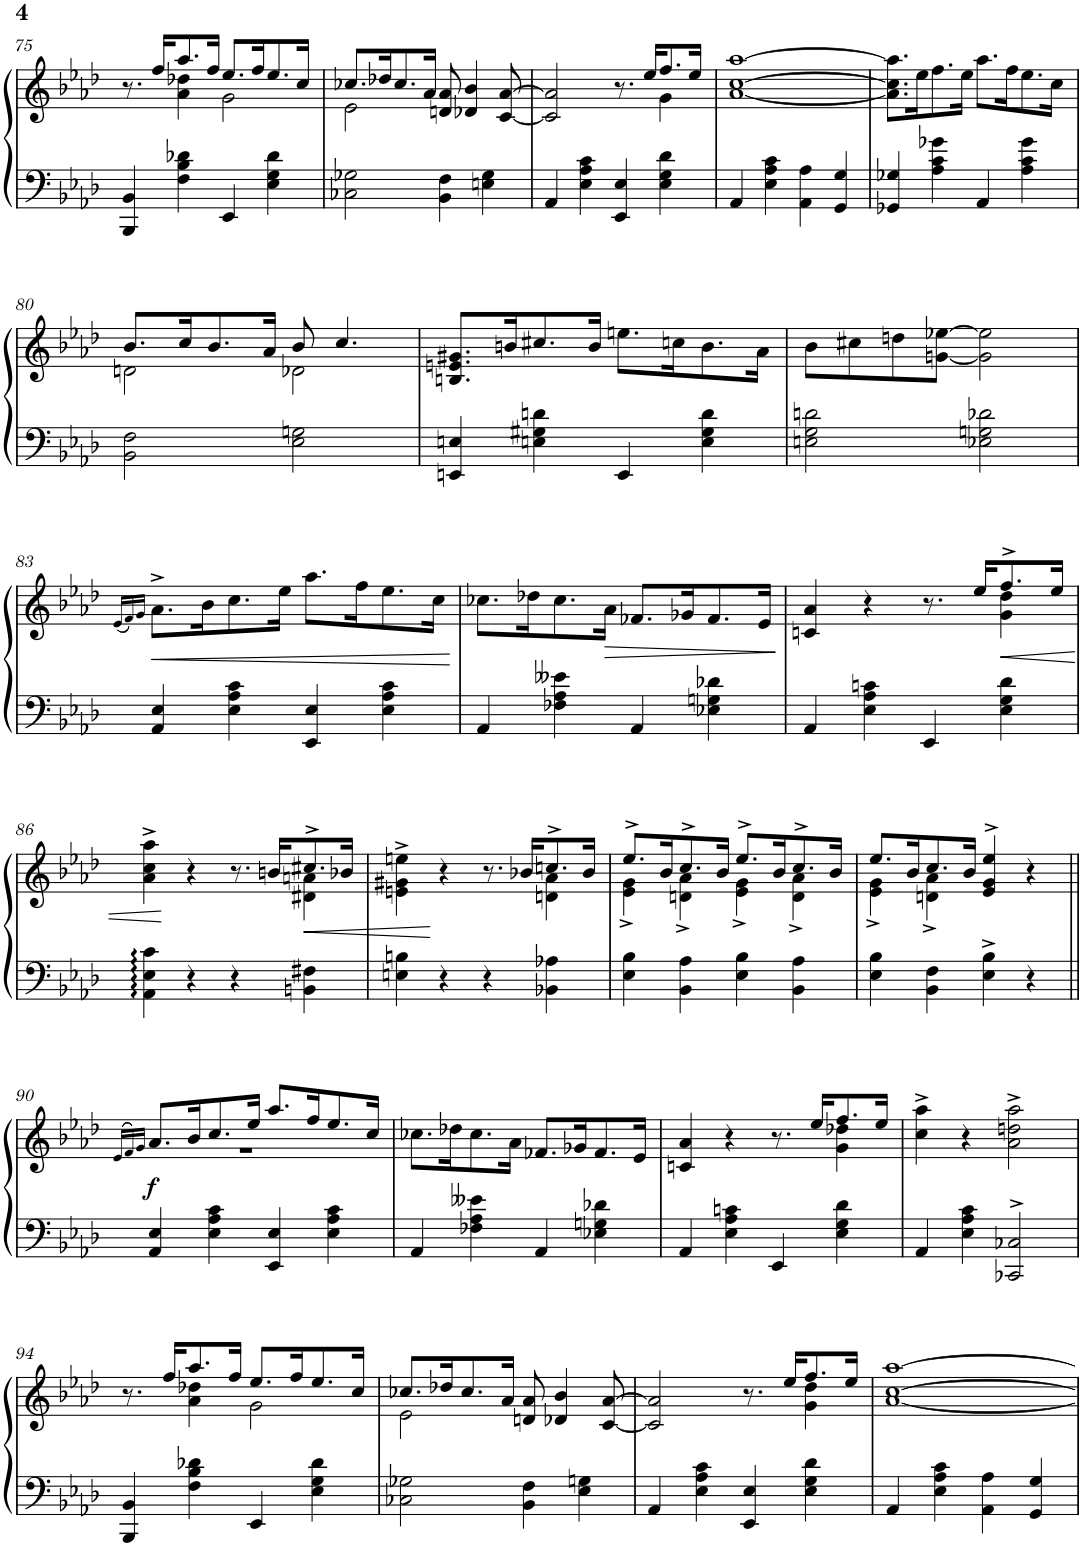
**kern	**kern	**dynam
*part1	*part1	*part1
*staff2	*staff1	*staff1/2
*I"Piano	*	*
*I'Pno.	*	*
!!LO:PB:g=z
*clefF4	*clefG2	*
*k[b-e-a-d-]	*k[b-e-a-d-]	*
*M4/4	*M4/4	*
*met(c)	*met(c)	*
=75	=75	=75
*	*^	*
4BBB-/ 4BB-/	8.r	4ryy	.
.	16ff/KL	.	.
4F\ 4B-\ 4d-X\	8.aa-/	4a-\ 4dd-X\	.
.	16ff/Jk	.	.
4EE-/	8.ee-/L	2g\	.
.	16ff/K	.	.
4E-\ 4G\ 4d-\	8.ee-/	.	.
.	16cc/Jk	.	.
=76	=76	=76	=76
2C-X\ 2G-X\	8.cc-X/L	2e-\	.
.	16dd-X/K	.	.
.	8.cc-/	.	.
.	16a-/Jk	.	.
4BB-\ 4F\	8dn/ 8a-/	2ryy	.
.	4d-X/ 4b-/	.	.
4En\ 4G-\	.	.	.
.	[8c/ [8a-/	.	.
=77	=77	=77	=77
4AA-/	2c/] 2a-/]	2.ryy	.
4E-\ 4A-\ 4c\	.	.	.
4EE-/ 4E-/	8.r	.	.
.	16ee-/KL	.	.
4E-\ 4G\ 4d-\	8.ff/	4g\	.
.	16ee-/Jk	.	.
*	*v	*v	*
=78	=78	=78
4AA-/	[1a- [1cc [1aa-	.
4E-\ 4A-\ 4c\	.	.
4AA-\ 4A-\	.	.
4GG/ 4G/	.	.
=79	=79	=79
4GG-X/ 4G-X/	8.a-\] 8.cc\] 8.aa-\]L	.
.	16ee-\K	.
4A-\ 4c\ 4g-X\	8.ff\	.
.	16ee-\Jk	.
4AA-/	8.aa-\L	.
.	16ff\K	.
4A-\ 4c\ 4g-\	8.ee-\	.
.	16cc\Jk	.
!!LO:LB:g=z
=80	=80	=80
*	*^	*
2BB-\ 2F\	8.b-/L	2dn\	.
.	16cc/K	.	.
.	8.b-/	.	.
.	16a-/Jk	.	.
2E-\ 2Gn\	8b-/	2d-X\	.
.	4.cc/	.	.
*	*v	*v	*
=81	=81	=81
4EEn/ 4En/	8.Bn/ 8.en/ 8.g#X/L	.
.	16bn/K	.
4En\ 4G#X\ 4dn\	8.cc#X/	.
.	16b/Jk	.
4EE/	8.een\L	.
.	16ccn\K	.
4E\ 4G#\ 4d\	8.b\	.
.	16a-\Jk	.
=82	=82	=82
2En\ 2G\ 2dn\	8b-\L	.
.	8cc#X\	.
.	8ddn\	.
.	[8gn\ [8ee-X\J	.
2E-X\ 2Gn\ 2d-X\	2g\] 2ee-\]	.
!!LO:LB:g=z
=83	=83	=83
.	(16qe-/LL	.
.	16qf/)	.
.	16qg/JJ	.
4AA-/ 4E-/	8.a-^\L	.
.	16b-\K	.
4E-\ 4A-\ 4c\	8.cc\	.
.	16ee-\Jk	.
4EE-/ 4E-/	8.aa-\L	.
.	16ff\K	.
4E-\ 4A-\ 4c\	8.ee-\	.
.	16cc\Jk	.
=84	=84	=84
4AA-/	8.cc-X\L	.
.	16dd-X\K	.
4F-X\ 4A-\ 4e--X\	8.cc-\	.
!	!	!LO:HP:b
.	16a-\Jk	>
4AA-/	8.f-X/L	.
.	16g-X/K	.
4E-X\ 4Gn\ 4d-X\	8.f-/	.
.	16e-/Jk	.
.	.	]
=85	=85	=85
*	*^	*
4AA-/	4cn/ 4a-/	2.ryy	.
4E-\ 4A-\ 4cn\	4r	.	.
4EE-/	8.r	.	.
.	16ee-/KL	.	.
!	!	!	!LO:HP:b
4E-\ 4G\ 4d-\	8.ff^/	4g\ 4dd-\	<
.	16ee-/Jk	.	.
!!LO:LB:g=z	!!
=86	=86	=86	=86
4AA-\ 4E-\ 4c\	4a-\^ 4cc\^ 4aa-\^	2.ryy	.
4r	4r	.	[
4r	8.r	.	.
.	16bn/KL	.	.
!	!	!	!LO:HP:b
4BBn\ 4F#X\	8.cc#X^/	4d#X\ 4an\	<
.	16b-X/Jk	.	.
=87	=87	=87	=87
4En\ 4Bn\	4en\^ 4g#X\^ 4een\^	2.ryy	.
4r	4r	.	[
4r	8.r	.	.
.	16b-X/KL	.	.
4BB-X\ 4A-X\	8.ccn^/	4dn\ 4a-\	.
.	16b-/Jk	.	.
=88	=88	=88	=88
4E-\ 4B-\	8.ee-^/L	4e-\^ 4g\^	.
.	16b-/K	.	.
4BB-\ 4A-\	8.cc^/	4dn\^ 4a-\^	.
.	16b-/Jk	.	.
4E-\ 4B-\	8.ee-^/L	4e-\^ 4g\^	.
.	16b-/K	.	.
4BB-\ 4A-\	8.cc^/	4d\^ 4a-\^	.
.	16b-/Jk	.	.
=89	=89	=89	=89
4E-\ 4B-\	8.ee-/L	4e-\^ 4g\^	.
.	16b-/K	.	.
4BB-\ 4F\	8.cc/	4dn\^ 4a-\^	.
.	16b-/Jk	.	.
4E-\^ 4B-\^	4e-/^> 4g/^> 4ee-/^>	2ryy	.
4r	4r	.	.
!!LO:LB:g=z	!!
=90||	=90||	=90||	=90||
.	(16qe-/LL	.	.
.	16qf/)	.	.
.	16qg/JJ	.	.
!	!	!	!LO:DY:b
4AA-/ 4E-/	8.a-/L	1r	f
.	16b-/K	.	.
4E-\ 4A-\ 4c\	8.cc/	.	.
.	16ee-/Jk	.	.
4EE-/ 4E-/	8.aa-/L	.	.
.	16ff/K	.	.
4E-\ 4A-\ 4c\	8.ee-/	.	.
.	16cc/Jk	.	.
*	*v	*v	*
=91	=91	=91
4AA-/	8.cc-X\L	.
.	16dd-X\K	.
4F-X\ 4A-\ 4e--X\	8.cc-\	.
.	16a-\Jk	.
4AA-/	8.f-X/L	.
.	16g-X/K	.
4E-X\ 4Gn\ 4d-X\	8.f-/	.
.	16e-/Jk	.
=92	=92	=92
*	*^	*
4AA-/	4cn/ 4a-/	2.ryy	.
4E-\ 4A-\ 4cn\	4r	.	.
4EE-/	8.r	.	.
.	16ee-/KL	.	.
4E-\ 4G\ 4d-\	8.ff/	4g\ 4dd-X\	.
.	16ee-/Jk	.	.
*	*v	*v	*
=93	=93	=93
4AA-/	4cc\^ 4aa-\^	.
4E-\ 4A-\ 4c\	4r	.
2CC-X/^> 2C-X/^>	2a-\^ 2ddn\^ 2aa-\^	.
!!LO:LB:g=z
=94	=94	=94
*	*^	*
4BBB-/ 4BB-/	8.r	4ryy	.
.	16ff/KL	.	.
4F\ 4B-\ 4d-X\	8.aa-/	4a-\ 4dd-X\	.
.	16ff/Jk	.	.
4EE-/	8.ee-/L	2g\	.
.	16ff/K	.	.
4E-\ 4G\ 4d-\	8.ee-/	.	.
.	16cc/Jk	.	.
=95	=95	=95	=95
2C-X\ 2G-X\	8.cc-X/L	2e-\	.
.	16dd-X/K	.	.
.	8.cc-/	.	.
.	16a-/Jk	.	.
4BB-\ 4F\	8dn/ 8a-/	2ryy	.
.	4d-X/ 4b-/	.	.
4E-\ 4Gn\	.	.	.
.	[8c/ [8a-/	.	.
=96	=96	=96	=96
4AA-/	2c/] 2a-/]	2.ryy	.
4E-\ 4A-\ 4c\	.	.	.
4EE-/ 4E-/	8.r	.	.
.	16ee-/KL	.	.
4E-\ 4G\ 4d-\	8.ff/	4g\ 4dd-\	.
.	16ee-/Jk	.	.
*	*v	*v	*
=97	=97	=97
4AA-/	[1a- [1cc [1aa-	.
4E-\ 4A-\ 4c\	.	.
4AA-\ 4A-\	.	.
4GG/ 4G/	.	.
=	=	=
*-	*-	*-
